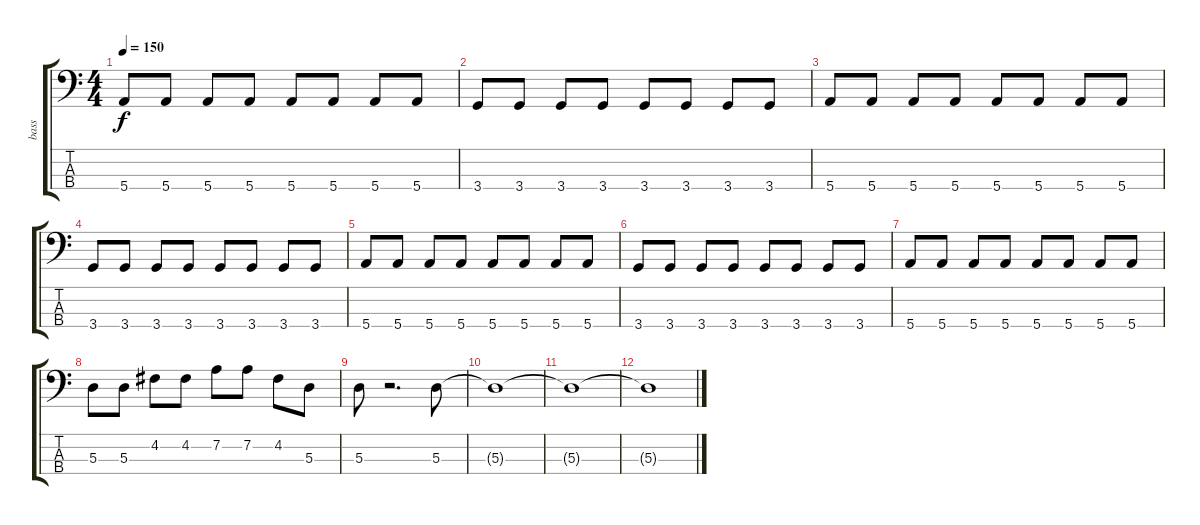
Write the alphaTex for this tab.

\track ("bass" "bass") {instrument electricbassfinger}
\staff {score tabs}
\tuning (G2 D2 A1 E1) {hide}
\ts (4 4)
\tempo 150
\clef f4
\ks c
5.4.8{dy f} 5.4.8 5.4.8 5.4.8 5.4.8 5.4.8 5.4.8 5.4.8 |
3.4.8 3.4.8 3.4.8 3.4.8 3.4.8 3.4.8 3.4.8 3.4.8 |
5.4.8 5.4.8 5.4.8 5.4.8 5.4.8 5.4.8 5.4.8 5.4.8 |
3.4.8 3.4.8 3.4.8 3.4.8 3.4.8 3.4.8 3.4.8 3.4.8 |
5.4.8 5.4.8 5.4.8 5.4.8 5.4.8 5.4.8 5.4.8 5.4.8 |
3.4.8 3.4.8 3.4.8 3.4.8 3.4.8 3.4.8 3.4.8 3.4.8 |
5.4.8 5.4.8 5.4.8 5.4.8 5.4.8 5.4.8 5.4.8 5.4.8 |
5.3.8 5.3.8 4.2.8 4.2.8 7.2.8 7.2.8 4.2.8 5.3.8 |
5.3.8 r.2{d} 5.3.8 |
5.3{t}.1 |
5.3{t}.1 |
5.3{t}.1
